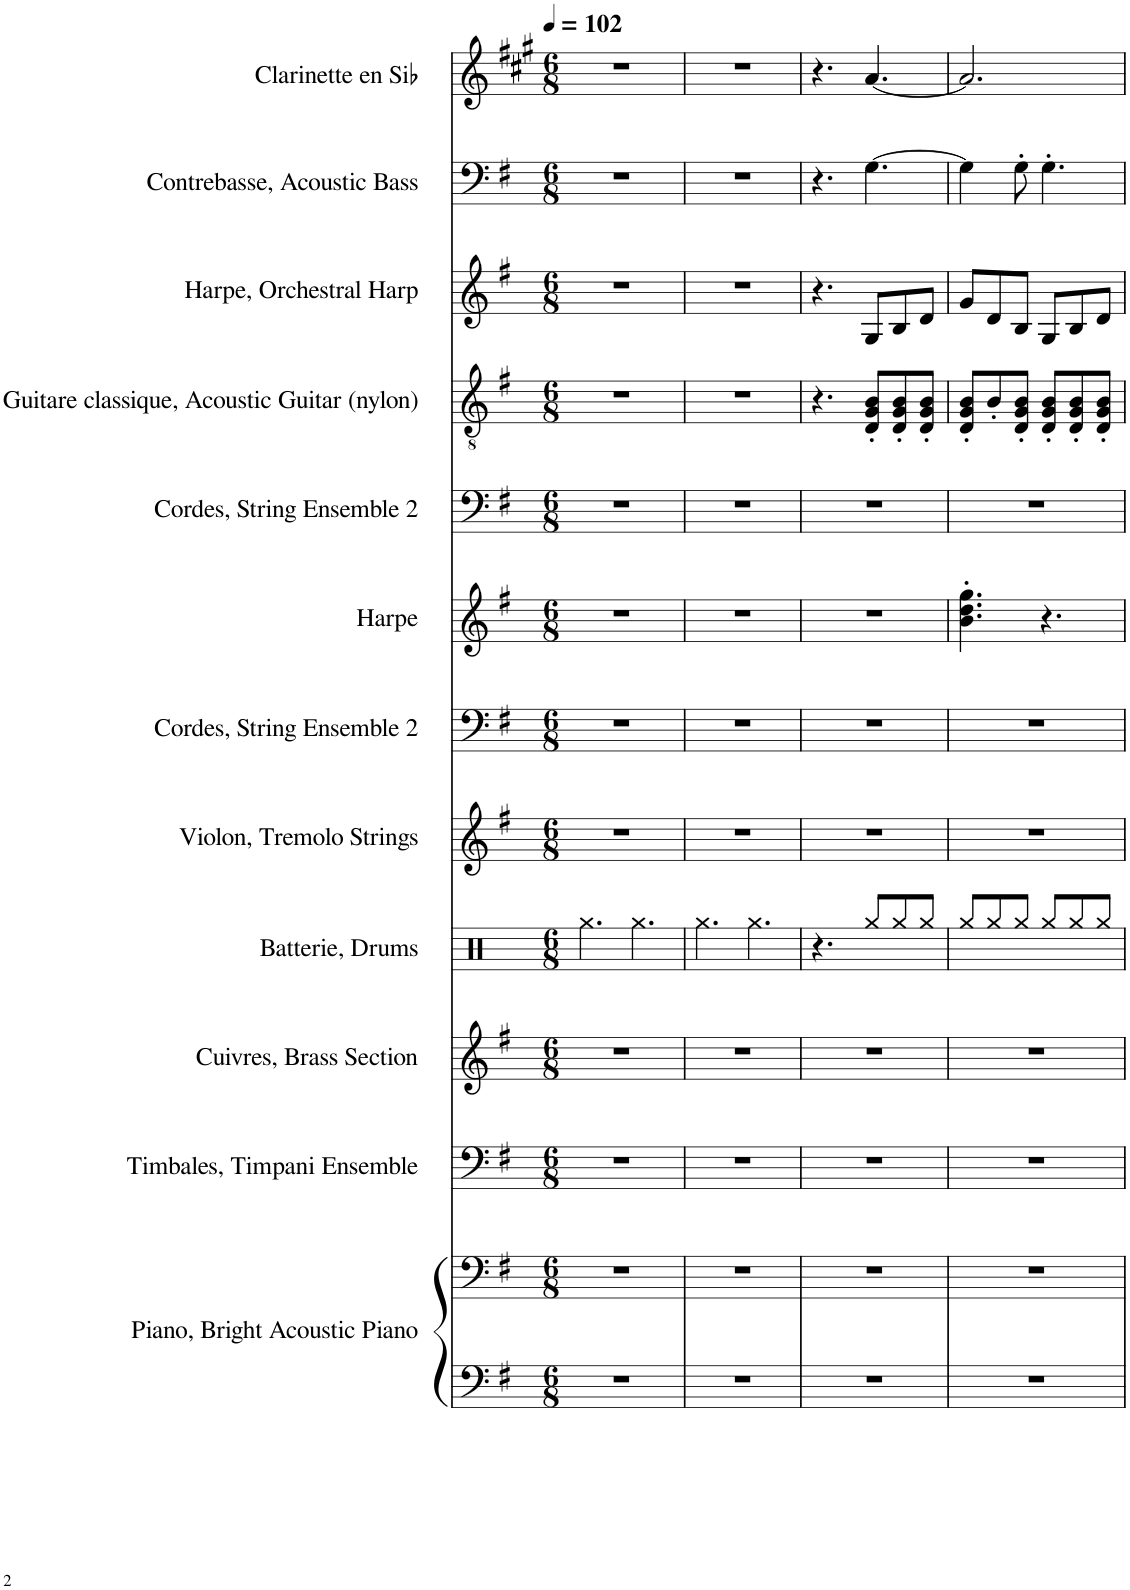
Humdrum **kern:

**kern	**kern	**kern	**kern	**kern	**kern	**kern	**kern	**kern	**kern	**kern	**kern	**kern
*part12	*part12	*part11	*part10	*part9	*part8	*part7	*part6	*part5	*part4	*part3	*part2	*part1
*staff13	*staff12	*staff11	*staff10	*staff9	*staff8	*staff7	*staff6	*staff5	*staff4	*staff3	*staff2	*staff1
*I"Piano, Bright Acoustic Piano	*	*I"Timbales, Timpani Ensemble	*I"Cuivres, Brass Section	*I"Batterie, Drums	*I"Violon, Tremolo Strings	*I"Cordes, String Ensemble 2	*I"Harpe	*I"Cordes, String Ensemble 2	*I"Guitare classique, Acoustic Guitar (nylon)	*I"Harpe, Orchestral Harp	*I"Contrebasse, Acoustic Bass	*I"Clarinette en Sib
*I'Pia.	*	*I'Timb.	*I'Cui.	*I'Bat.	*I'Vln.	*I'St.	*I'Hrp.	*I'St.	*I'Guit.	*I'Hrp.	*I'Cb.	*I'Clar. Sib
*clefF4	*clefF4	*clefF4	*clefG2	*clefX	*clefG2	*clefF4	*clefG2	*clefF4	*clefGv2	*clefG2	*clefF4	*clefG2
*	*	*	*	*	*	*	*	*	*	*	*Trd7c12	*Trd1c2
*k[f#]	*k[f#]	*k[f#]	*k[f#]	*k[]	*k[f#]	*k[f#]	*k[f#]	*k[f#]	*k[f#]	*k[f#]	*k[f#]	*k[f#c#g#]
*M6/8	*M6/8	*M6/8	*M6/8	*M6/8	*M6/8	*M6/8	*M6/8	*M6/8	*M6/8	*M6/8	*M6/8	*M6/8
*MM102	*MM102	*MM102	*MM102	*MM102	*MM102	*MM102	*MM102	*MM102	*MM102	*MM102	*MM102	*MM102
=1	=1	=1	=1	=1	=1	=1	=1	=1	=1	=1	=1	=1
2.r	2.r	2.r	2.r	4.Rgg\	2.r	2.r	2.r	2.r	2.r	2.r	2.r	2.r
.	.	.	.	4.Rgg\	.	.	.	.	.	.	.	.
=2	=2	=2	=2	=2	=2	=2	=2	=2	=2	=2	=2	=2
2.r	2.r	2.r	2.r	4.Rgg\	2.r	2.r	2.r	2.r	2.r	2.r	2.r	2.r
.	.	.	.	4.Rgg\	.	.	.	.	.	.	.	.
=3	=3	=3	=3	=3	=3	=3	=3	=3	=3	=3	=3	=3
2.r	2.r	2.r	2.r	4.r	2.r	2.r	2.r	2.r	4.r	4.r	4.r	4.r
.	.	.	.	8Rgg/L	.	.	.	.	8D/' 8G/' 8B/'L	8G/L	[4.G\	[4.a/
.	.	.	.	8Rgg/	.	.	.	.	8D/' 8G/' 8B/'	8B/	.	.
.	.	.	.	8Rgg/J	.	.	.	.	8D/' 8G/' 8B/'J	8d/J	.	.
=4	=4	=4	=4	=4	=4	=4	=4	=4	=4	=4	=4	=4
2.r	2.r	2.r	2.r	8Rgg/L	2.r	2.r	4.b\' 4.dd\' 4.gg\'	2.r	8D/' 8G/' 8B/'L	8g/L	4G\]	2.a/]
.	.	.	.	8Rgg/	.	.	.	.	8B'/	8d/	.	.
.	.	.	.	8Rgg/J	.	.	.	.	8D/' 8G/' 8B/'J	8B/J	8G'\	.
.	.	.	.	8Rgg/L	.	.	4.r	.	8D/' 8G/' 8B/'L	8G/L	4.G'\	.
.	.	.	.	8Rgg/	.	.	.	.	8D/' 8G/' 8B/'	8B/	.	.
.	.	.	.	8Rgg/J	.	.	.	.	8D/' 8G/' 8B/'J	8d/J	.	.
=	=	=	=	=	=	=	=	=	=	=	=	=
*-	*-	*-	*-	*-	*-	*-	*-	*-	*-	*-	*-	*-
